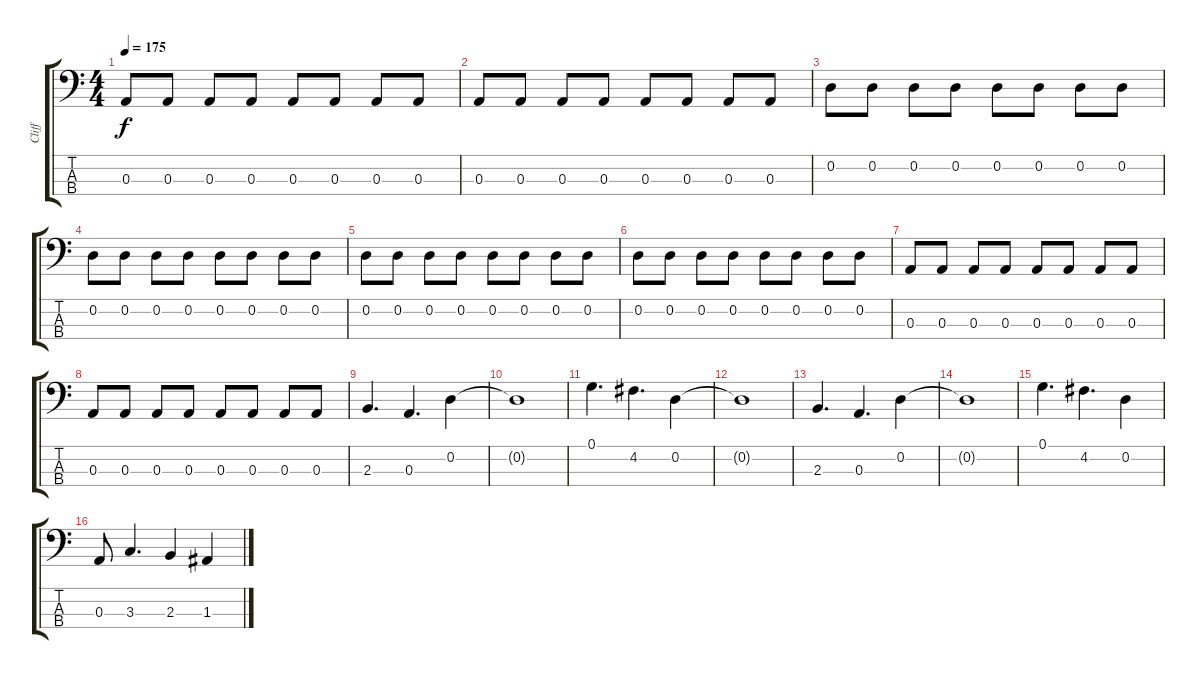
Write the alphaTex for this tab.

\track ("Cliff " "Cliff ") {instrument electricbassfinger}
\staff {score tabs}
\tuning (G2 D2 A1 E1) {hide}
\ts (4 4)
\tempo 175
\clef f4
\ks c
0.3.8{dy f} 0.3.8 0.3.8 0.3.8 0.3.8 0.3.8 0.3.8 0.3.8 |
0.3.8 0.3.8 0.3.8 0.3.8 0.3.8 0.3.8 0.3.8 0.3.8 |
0.2.8 0.2.8 0.2.8 0.2.8 0.2.8 0.2.8 0.2.8 0.2.8 |
0.2.8 0.2.8 0.2.8 0.2.8 0.2.8 0.2.8 0.2.8 0.2.8 |
0.2.8 0.2.8 0.2.8 0.2.8 0.2.8 0.2.8 0.2.8 0.2.8 |
0.2.8 0.2.8 0.2.8 0.2.8 0.2.8 0.2.8 0.2.8 0.2.8 |
0.3.8 0.3.8 0.3.8 0.3.8 0.3.8 0.3.8 0.3.8 0.3.8 |
0.3.8 0.3.8 0.3.8 0.3.8 0.3.8 0.3.8 0.3.8 0.3.8 |
2.3.4{d} 0.3.4{d} 0.2.4 |
0.2{t}.1 |
0.1.4{d} 4.2.4{d} 0.2.4 |
0.2{t}.1 |
2.3.4{d} 0.3.4{d} 0.2.4 |
0.2{t}.1 |
0.1.4{d} 4.2.4{d} 0.2.4 |
0.3.8 3.3.4{d} 2.3.4 1.3.4
